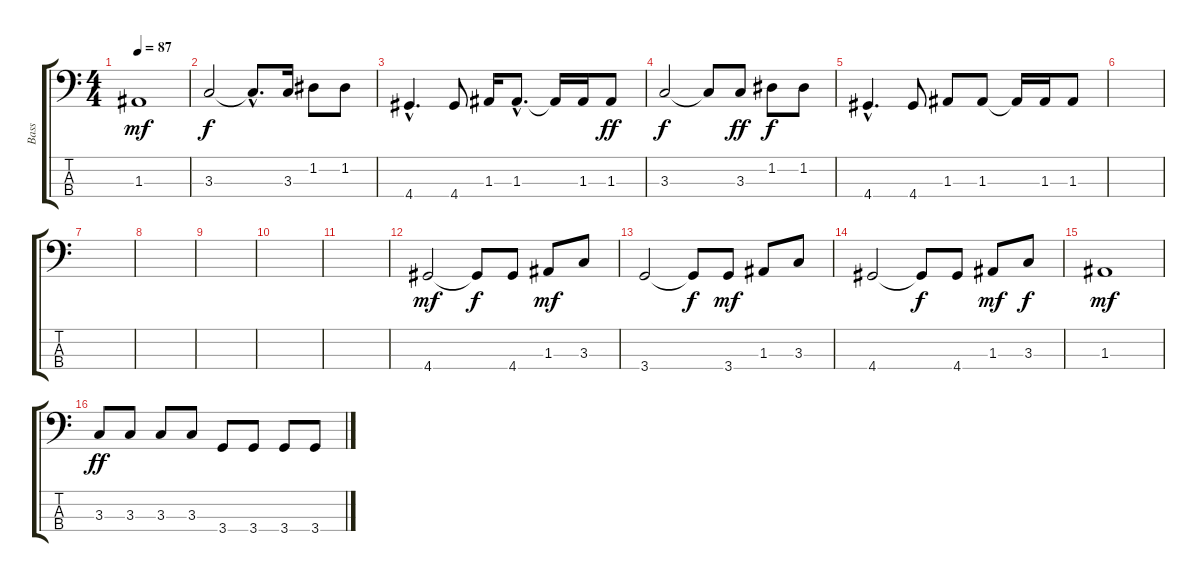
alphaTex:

\track ("Bass" "Bass") {instrument electricbassfinger}
\staff {score tabs}
\tuning (G2 D2 A1 E1) {hide}
\ts (4 4)
\tempo 87
\clef f4
\ks c
1.3.1{dy mf} |
3.3.2{dy f} 3.3{hac t}.8{d} 3.3.16 1.2.8 1.2.8 |
4.4{hac}.4{d} 4.4.8 1.3.16 1.3{hac}.8{d} 1.3{t}.16 1.3.16 1.3.8{dy ff} |
3.3.2{dy f} 3.3{t}.8 3.3.8{dy ff} 1.2.8{dy f} 1.2.8 |
4.4{hac}.4{d} 4.4.8 1.3.8 1.3.8 1.3{t}.16 1.3.16 1.3.8 |
|
|
|
|
|
|
4.4.2{dy mf} 4.4{t}.8{dy f} 4.4.8 1.3.8{dy mf} 3.3.8 |
3.4.2 3.4{t}.8{dy f} 3.4.8{dy mf} 1.3.8 3.3.8 |
4.4.2 4.4{t}.8{dy f} 4.4.8 1.3.8{dy mf} 3.3.8{dy f} |
1.3.1{dy mf} |
3.3.8{dy ff} 3.3.8 3.3.8 3.3.8 3.4.8 3.4.8 3.4.8 3.4.8
